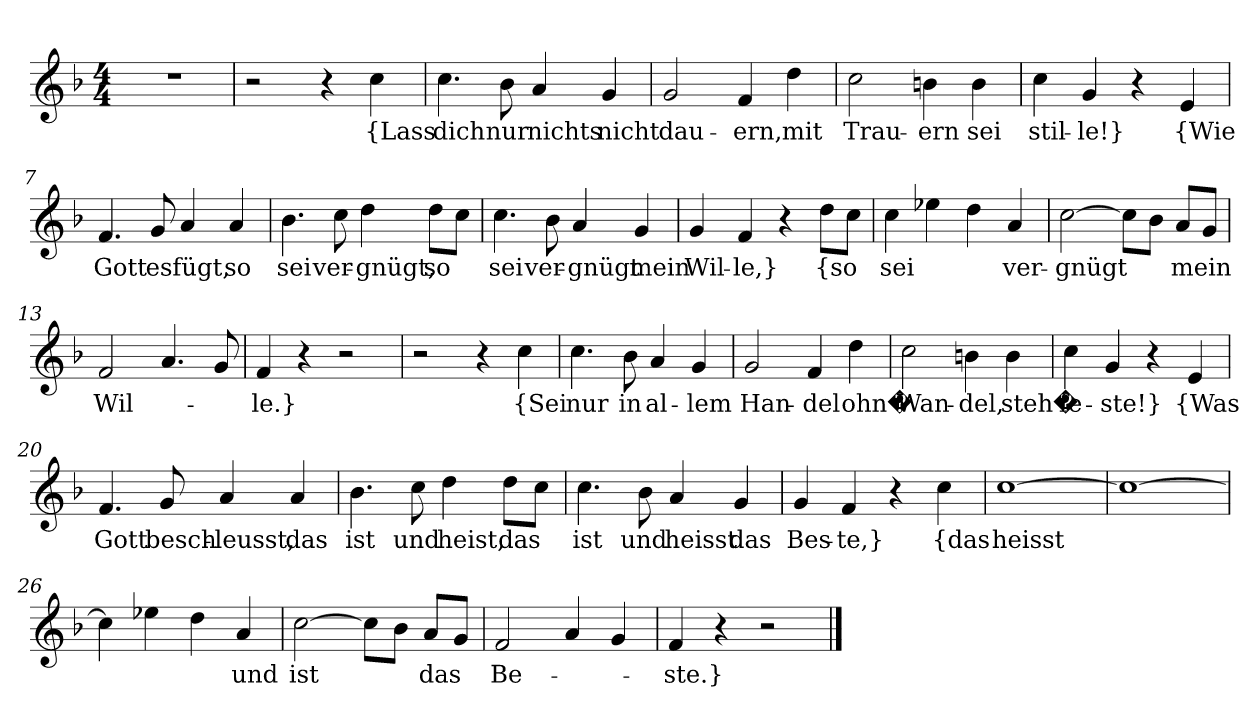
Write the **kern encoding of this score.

**kern	**text
*part1	*part1
*staff1	*staff1
*clefG2	*
*k[b-]	*
*M4/4	*
=1	=1
1r	.
=2	=2
2r	.
4r	.
4cc	{Lass
=3	=3
4.cc	dich
8b-	nur
4a	nichts
4g	nicht
=4	=4
2g	dau-
4f	-ern,
4dd	mit
=5	=5
2cc	Trau-
4bn	-ern
4b	sei
=6	=6
4cc	stil-
4g	-le!}
4r	.
4e	{Wie
=7	=7
4.f	Gott
8g	es
4a	fügt,
4a	so
=8	=8
4.b-	sei
8cc	ver-
4dd	-gnügt,
8dd\L	so
8cc\J	.
=9	=9
4.cc	sei
8b-	ver-
4a	-gnügt
4g	mein
=10	=10
4g	Wil-
4f	-le,}
4r	.
8dd\L	{so
8cc\J	.
=11	=11
4cc	sei
4ee-X	.
4dd	.
4a	ver-
=12	=12
[2cc	-gnügt
8cc\L]	.
8b-\J	.
8a/L	mein
8g/J	.
=13	=13
2f	Wil-
4.a	.
8g	.
=14	=14
4f	-le.}
4r	.
2r	.
=15	=15
2r	.
4r	.
4cc	{Sei
=16	=16
4.cc	nur
8b-	in
4a	al-
4g	-lem
=17	=17
2g	Han-
4f	-del
4dd	ohn�
=18	=18
2cc	Wan-
4bn	-del,
4b	steh�
=19	=19
4cc	fe-
4g	-ste!}
4r	.
4e	{Was
=20	=20
4.f	Gott
8g	besch-
4a	-leusst,
4a	das
=21	=21
4.b-	ist
8cc	und
4dd	heist,
8dd\L	das
8cc\J	.
=22	=22
4.cc	ist
8b-	und
4a	heisst
4g	das
=23	=23
4g	Bes-
4f	-te,}
4r	.
4cc	{das
=24	=24
[1cc	heisst
=25	=25
1cc_	.
=26	=26
4cc]	.
4ee-X	.
4dd	.
4a	und
=27	=27
[2cc	ist
8cc\L]	.
8b-\J	.
8a/L	das
8g/J	.
=28	=28
2f	Be-
4a	.
4g	.
=29	=29
4f	-ste.}
4r	.
2r	.
==	==
*-	*-
